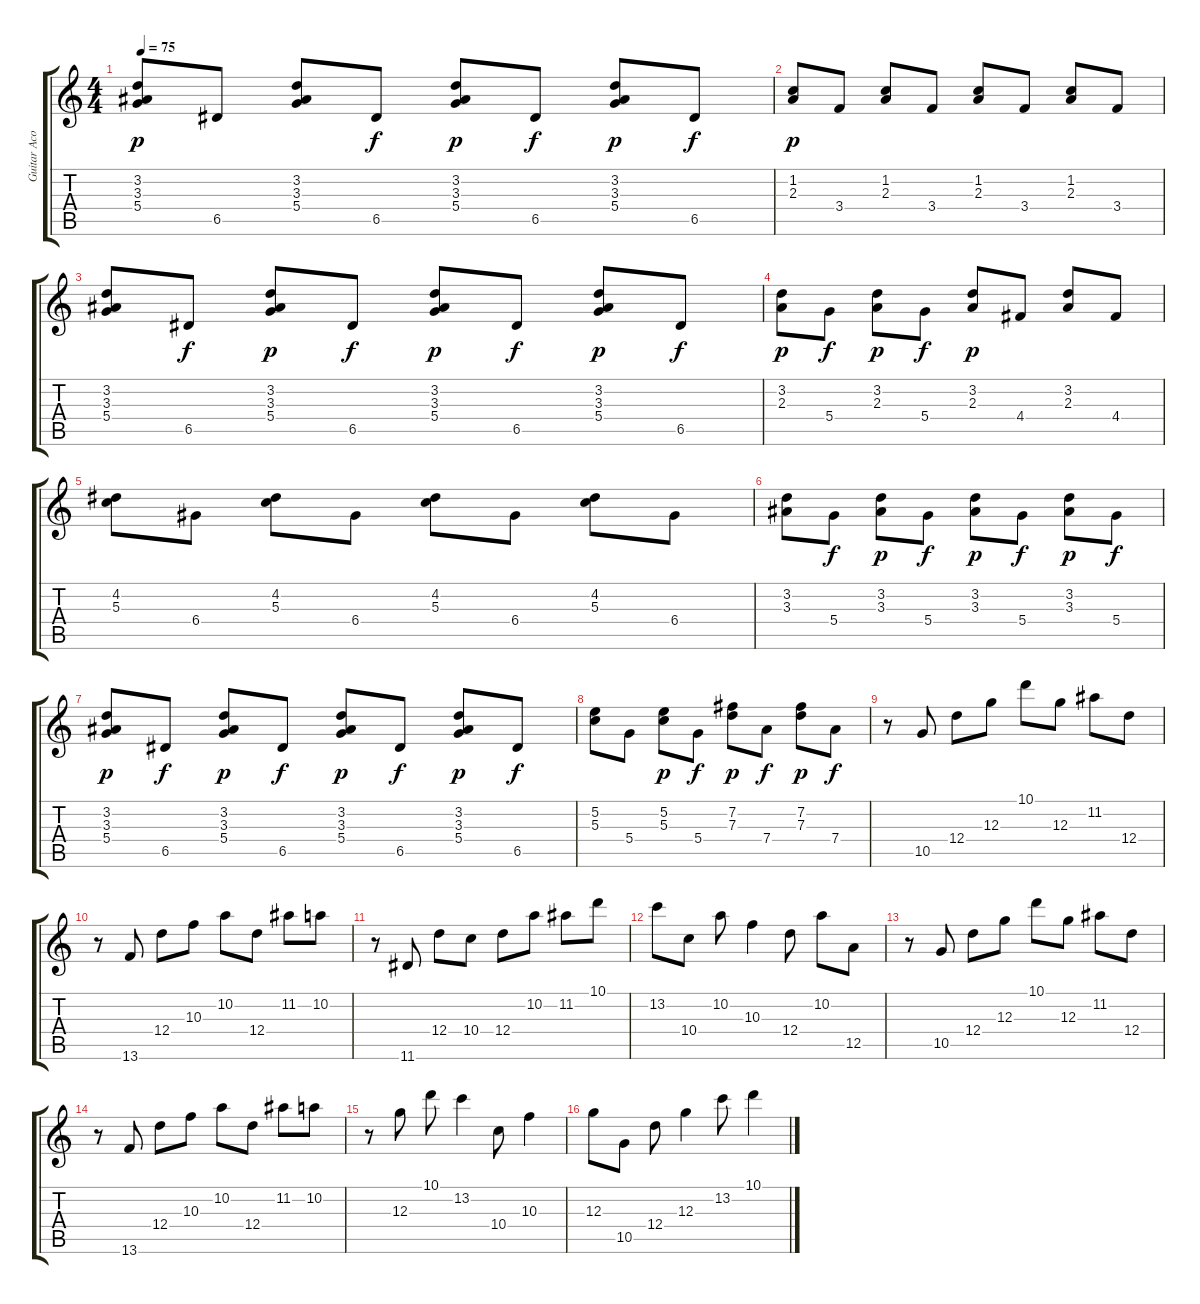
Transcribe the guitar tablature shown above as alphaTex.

\track ("Guitar Acoustic" "Guitar Aco") {instrument acousticguitarnylon}
\staff {score tabs}
\tuning (E4 B3 G3 D3 A2 E2) {hide}
\ts (4 4)
\tempo 75
\clef g2
\ks c
(3.2 3.3 5.4).8{dy p} 6.5.8 (3.2 3.3 5.4).8 6.5.8{dy f} (3.2 3.3 5.4).8{dy p} 6.5.8{dy f} (3.2 3.3 5.4).8{dy p} 6.5.8{dy f} |
(1.2 2.3).8{dy p} 3.4.8 (1.2 2.3).8 3.4.8 (1.2 2.3).8 3.4.8 (1.2 2.3).8 3.4.8 |
(3.2 3.3 5.4).8 6.5.8{dy f} (3.2 3.3 5.4).8{dy p} 6.5.8{dy f} (3.2 3.3 5.4).8{dy p} 6.5.8{dy f} (3.2 3.3 5.4).8{dy p} 6.5.8{dy f} |
(3.2 2.3).8{dy p} 5.4.8{dy f} (3.2 2.3).8{dy p} 5.4.8{dy f} (3.2 2.3).8{dy p} 4.4.8 (3.2 2.3).8 4.4.8 |
(4.2 5.3).8 6.4.8 (4.2 5.3).8 6.4.8 (4.2 5.3).8 6.4.8 (4.2 5.3).8 6.4.8 |
(3.2 3.3).8 5.4.8{dy f} (3.2 3.3).8{dy p} 5.4.8{dy f} (3.2 3.3).8{dy p} 5.4.8{dy f} (3.2 3.3).8{dy p} 5.4.8{dy f} |
(3.2 3.3 5.4).8{dy p} 6.5.8{dy f} (3.2 3.3 5.4).8{dy p} 6.5.8{dy f} (3.2 3.3 5.4).8{dy p} 6.5.8{dy f} (3.2 3.3 5.4).8{dy p} 6.5.8{dy f} |
(5.2 5.3).8 5.4.8 (5.2 5.3).8{dy p} 5.4.8{dy f} (7.2 7.3).8{dy p} 7.4.8{dy f} (7.2 7.3).8{dy p} 7.4.8{dy f} |
r.8 10.5.8 12.4.8 12.3.8 10.1.8 12.3.8 11.2.8 12.4.8 |
r.8 13.6.8 12.4.8 10.3.8 10.2.8 12.4.8 11.2.8 10.2.8 |
r.8 11.6.8 12.4.8 10.4.8 12.4.8 10.2.8 11.2.8 10.1.8 |
13.2.8 10.4.8 10.2.8 10.3.4 12.4.8 10.2.8 12.5.8 |
r.8 10.5.8 12.4.8 12.3.8 10.1.8 12.3.8 11.2.8 12.4.8 |
r.8 13.6.8 12.4.8 10.3.8 10.2.8 12.4.8 11.2.8 10.2.8 |
r.8 12.3.8 10.1.8 13.2.4 10.4.8 10.3.4 |
12.3.8 10.5.8 12.4.8 12.3.4 13.2.8 10.1.4
